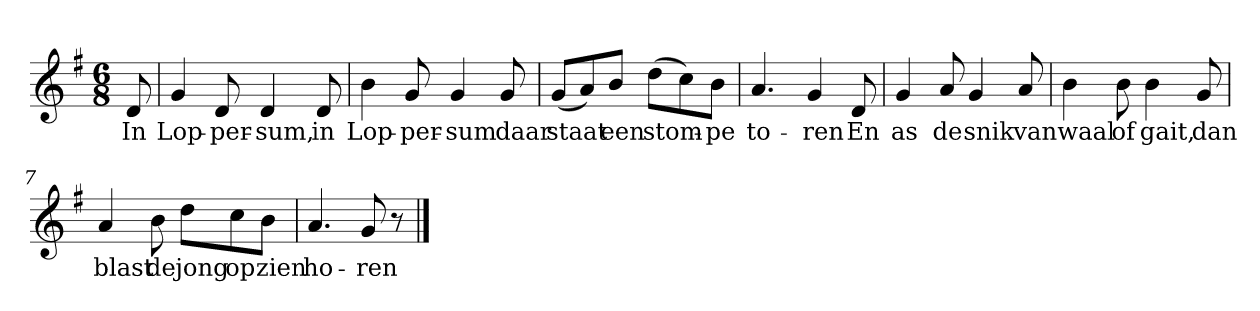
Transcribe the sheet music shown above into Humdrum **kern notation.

**kern	**text
*part1	*part1
*staff1	*staff1
*clefG2	*
*k[f#]	*
*G:	*
*M6/8	*
*MM120	*
=	=
8d	In
=1	=1
4g	Lop-
8d	-per-
4d	-sum,
8d	in
=2	=2
4b	Lop-
8g	-per-
4g	-sum
8g	daar
=3	=3
(8g/L	staat
8a/)	.
8b/J	een
(8dd\L	stom-
8cc\)	.
8b\J	-pe
=4	=4
4.a	to-
4g	-ren
8d	En
=5	=5
4g	as
8a	de
4g	snik
8a	van
=6	=6
4b	waal
8b	of
4b	gait,
8g	dan
=7	=7
4a	blast
8b	de
8dd\L	jong
8cc\	op
8b\J	zien
=8	=8
4.a	ho-
8g	-ren
8r	.
==	==
*-	*-
